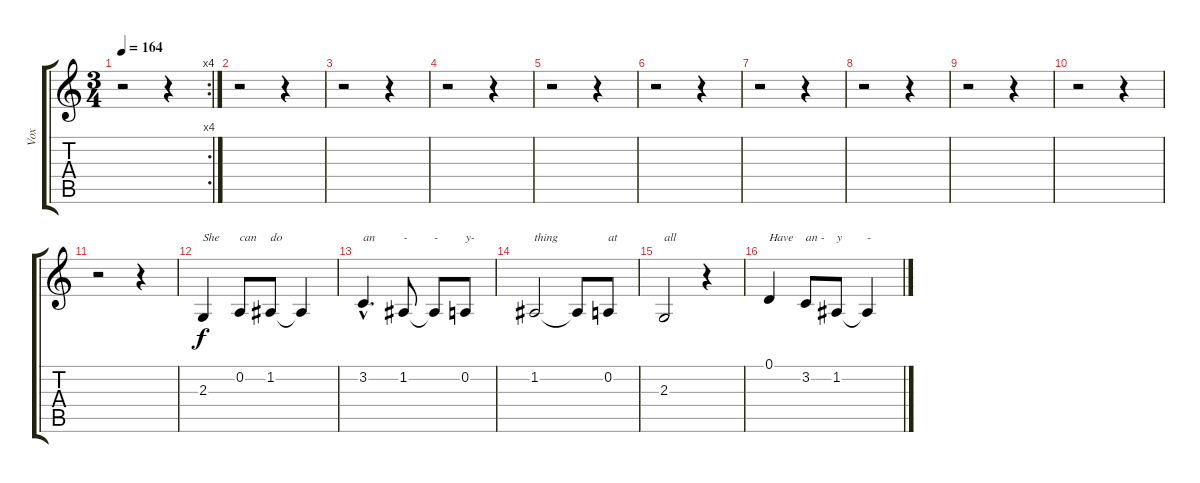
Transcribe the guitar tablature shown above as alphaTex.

\track ("Vox" "Vox") {instrument drawbarorgan}
\staff {score tabs}
\tuning (D4 A3 F3 C3 G2 D2) {hide}
\rc 4
\ts (3 4)
\tempo 164
\clef g2
\ks c
r.2{dy f instrument drawbarorgan} r.4 |
r.2 r.4 |
r.2 r.4 |
r.2 r.4 |
r.2 r.4 |
r.2 r.4 |
r.2 r.4 |
r.2 r.4 |
r.2 r.4 |
r.2 r.4 |
r.2 r.4 |
2.3.4{txt "She"} 0.2.8{txt "can"} 1.2.8{txt "do"} 1.2{t}.4 |
3.2{hac}.4{d txt "an"} 1.2.8{txt "-"} 1.2{t}.8{txt "-"} 0.2.8{txt "y-"} |
1.2.2{txt "thing"} 1.2{t}.8 0.2.8{txt "at"} |
2.3.2{txt "all"} r.4 |
0.1.4{txt "Have"} 3.2.8{txt "an - "} 1.2.8{txt "y"} 1.2{t}.4{txt "-"}
